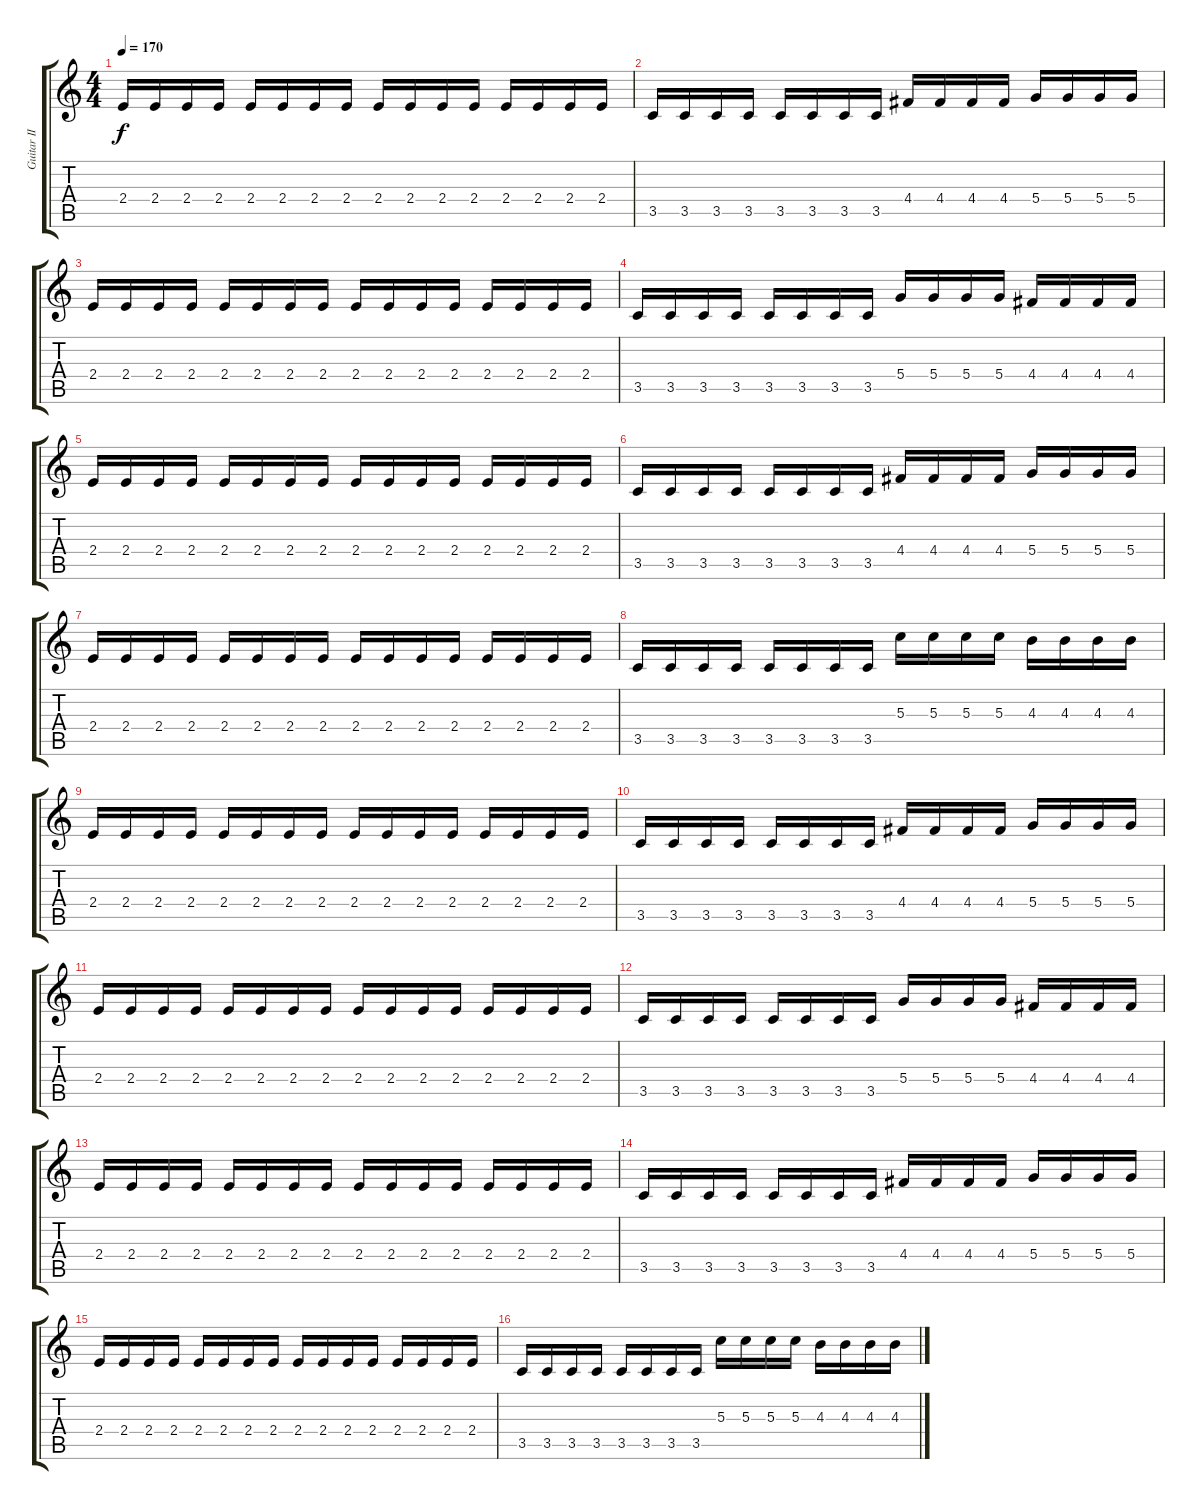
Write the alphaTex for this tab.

\track ("Guitar II" "Guitar II") {instrument distortionguitar}
\staff {score tabs}
\tuning (E4 B3 G3 D3 A2 E2) {hide}
\ts (4 4)
\tempo 170
\clef g2
\ks c
2.4.16{dy f} 2.4.16 2.4.16 2.4.16 2.4.16 2.4.16 2.4.16 2.4.16 2.4.16 2.4.16 2.4.16 2.4.16 2.4.16 2.4.16 2.4.16 2.4.16 |
3.5.16 3.5.16 3.5.16 3.5.16 3.5.16 3.5.16 3.5.16 3.5.16 4.4.16 4.4.16 4.4.16 4.4.16 5.4.16 5.4.16 5.4.16 5.4.16 |
2.4.16 2.4.16 2.4.16 2.4.16 2.4.16 2.4.16 2.4.16 2.4.16 2.4.16 2.4.16 2.4.16 2.4.16 2.4.16 2.4.16 2.4.16 2.4.16 |
3.5.16 3.5.16 3.5.16 3.5.16 3.5.16 3.5.16 3.5.16 3.5.16 5.4.16 5.4.16 5.4.16 5.4.16 4.4.16 4.4.16 4.4.16 4.4.16 |
2.4.16 2.4.16 2.4.16 2.4.16 2.4.16 2.4.16 2.4.16 2.4.16 2.4.16 2.4.16 2.4.16 2.4.16 2.4.16 2.4.16 2.4.16 2.4.16 |
3.5.16 3.5.16 3.5.16 3.5.16 3.5.16 3.5.16 3.5.16 3.5.16 4.4.16 4.4.16 4.4.16 4.4.16 5.4.16 5.4.16 5.4.16 5.4.16 |
2.4.16 2.4.16 2.4.16 2.4.16 2.4.16 2.4.16 2.4.16 2.4.16 2.4.16 2.4.16 2.4.16 2.4.16 2.4.16 2.4.16 2.4.16 2.4.16 |
3.5.16 3.5.16 3.5.16 3.5.16 3.5.16 3.5.16 3.5.16 3.5.16 5.3.16 5.3.16 5.3.16 5.3.16 4.3.16 4.3.16 4.3.16 4.3.16 |
2.4.16 2.4.16 2.4.16 2.4.16 2.4.16 2.4.16 2.4.16 2.4.16 2.4.16 2.4.16 2.4.16 2.4.16 2.4.16 2.4.16 2.4.16 2.4.16 |
3.5.16 3.5.16 3.5.16 3.5.16 3.5.16 3.5.16 3.5.16 3.5.16 4.4.16 4.4.16 4.4.16 4.4.16 5.4.16 5.4.16 5.4.16 5.4.16 |
2.4.16 2.4.16 2.4.16 2.4.16 2.4.16 2.4.16 2.4.16 2.4.16 2.4.16 2.4.16 2.4.16 2.4.16 2.4.16 2.4.16 2.4.16 2.4.16 |
3.5.16 3.5.16 3.5.16 3.5.16 3.5.16 3.5.16 3.5.16 3.5.16 5.4.16 5.4.16 5.4.16 5.4.16 4.4.16 4.4.16 4.4.16 4.4.16 |
2.4.16 2.4.16 2.4.16 2.4.16 2.4.16 2.4.16 2.4.16 2.4.16 2.4.16 2.4.16 2.4.16 2.4.16 2.4.16 2.4.16 2.4.16 2.4.16 |
3.5.16 3.5.16 3.5.16 3.5.16 3.5.16 3.5.16 3.5.16 3.5.16 4.4.16 4.4.16 4.4.16 4.4.16 5.4.16 5.4.16 5.4.16 5.4.16 |
2.4.16 2.4.16 2.4.16 2.4.16 2.4.16 2.4.16 2.4.16 2.4.16 2.4.16 2.4.16 2.4.16 2.4.16 2.4.16 2.4.16 2.4.16 2.4.16 |
3.5.16 3.5.16 3.5.16 3.5.16 3.5.16 3.5.16 3.5.16 3.5.16 5.3.16 5.3.16 5.3.16 5.3.16 4.3.16 4.3.16 4.3.16 4.3.16
